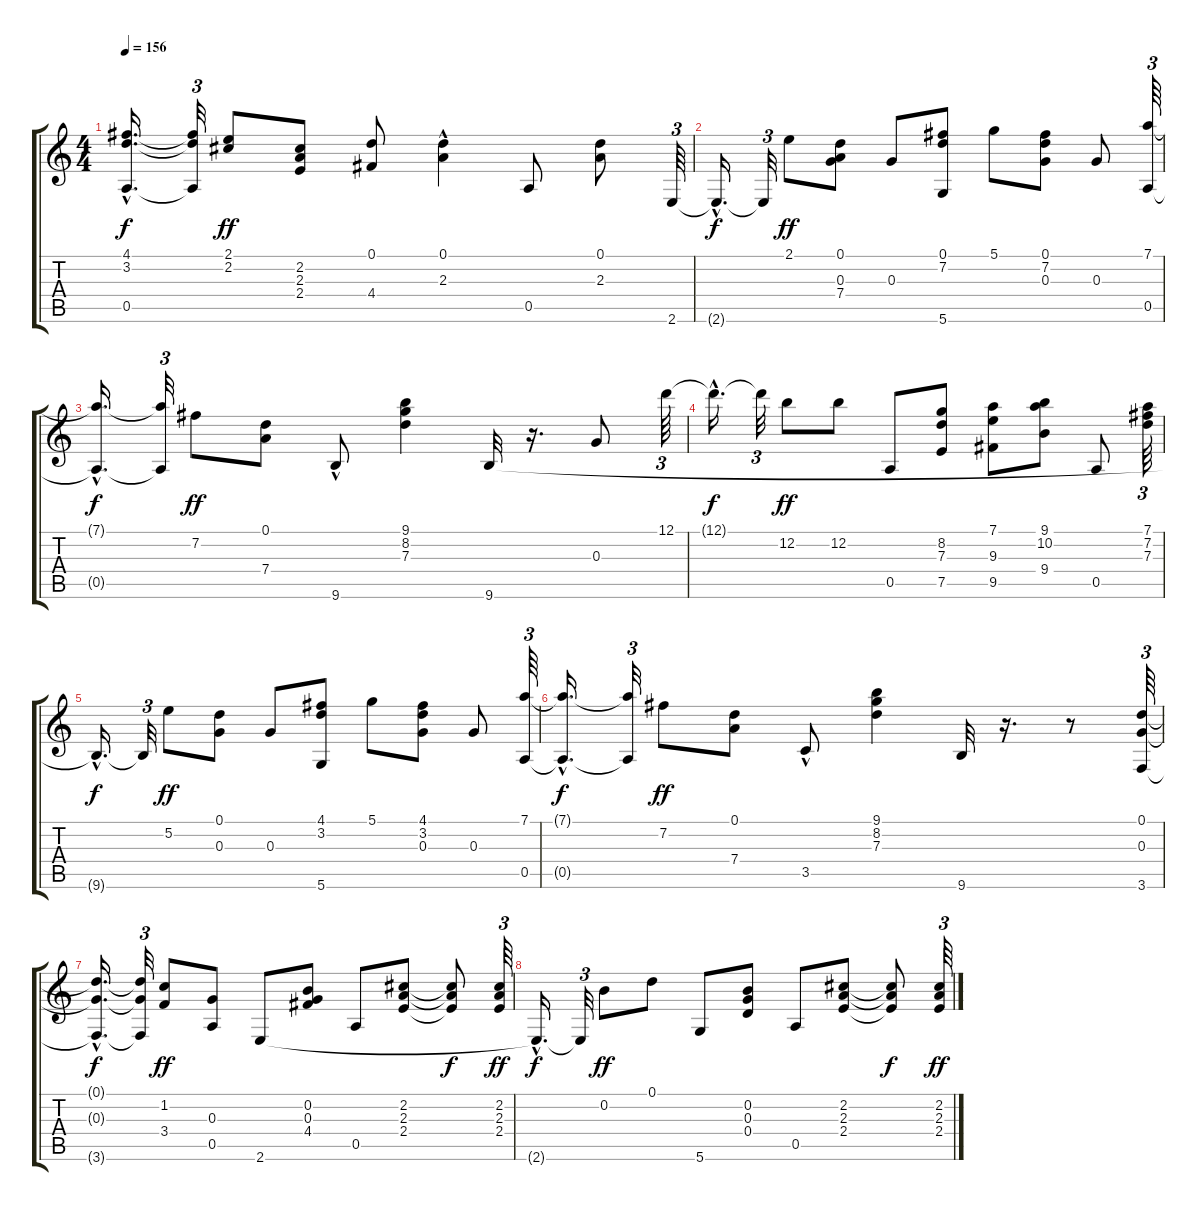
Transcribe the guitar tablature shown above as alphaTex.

\track "" {instrument acousticguitarsteel}
\staff {score tabs}
\tuning (D4 B3 G3 D3 A2 D2) {hide}
\ts (4 4)
\tempo 156
\clef g2
\ks c
(4.1{hac t} 3.2{hac t} 0.5{hac t}).16{d dy f} (4.1{t} 3.2{t} 0.5{t}).32{tu (3 2)} (2.1 2.2).8{dy ff} (2.2 2.3 2.4).8 (0.1 4.4).8 (0.1{hac} 2.3{hac}).4 0.5.8 (0.1 2.3).8 2.6.64{tu (3 2)} |
2.6{hac t}.16{d dy f} 2.6{t}.32{tu (3 2)} 2.1.8{dy ff} (0.1 0.3 7.4).8 0.3.8 (0.1 7.2 5.6).8 5.1.8 (0.1 7.2 0.3).8 0.3.8 (7.1 0.5).64{tu (3 2)} |
(7.1{hac t} 0.5{hac t}).16{d dy f} (7.1{t} 0.5{t}).32{tu (3 2)} 7.2.8{dy ff} (0.1 7.4).8 9.6{hac}.8 (9.1 8.2 7.3).4 9.6.32 r.16{d} 0.3.8 12.1.64{tu (3 2)} |
12.1{hac t}.16{d dy f} 12.1{t}.32{tu (3 2)} 12.2.8{dy ff} 12.2.8 0.5.8 (8.2 7.3 7.5).8 (7.1 9.3 9.5).8 (9.1 10.2 9.4).8 0.5.8 (7.1 7.2 7.3).64{tu (3 2)} |
9.6{hac t}.16{d dy f} 9.6{t}.32{tu (3 2)} 5.2.8{dy ff} (0.1 0.3).8 0.3.8 (4.1 3.2 5.6).8 5.1.8 (4.1 3.2 0.3).8 0.3.8 (7.1 0.5).64{tu (3 2)} |
(7.1{hac t} 0.5{hac t}).16{d dy f} (7.1{t} 0.5{t}).32{tu (3 2)} 7.2.8{dy ff} (0.1 7.4).8 3.5{hac}.8 (9.1 8.2 7.3).4 9.6.32 r.16{d} r.8 (0.1 0.3 3.6).64{tu (3 2)} |
(0.1{hac t} 0.3{hac t} 3.6{hac t}).16{d dy f} (0.1{t} 0.3{t} 3.6{t}).32{tu (3 2)} (1.2 3.4).8{dy ff} (0.3 0.5).8 2.6.8 (0.2 0.3 4.4).8 0.5.8 (2.2 2.3 2.4).8 (2.2{t} 2.3{t} 2.4{t}).8{dy f} (2.2 2.3 2.4).64{tu (3 2) dy ff} |
2.6{hac t}.16{d dy f} 2.6{t}.32{tu (3 2)} 0.2.8{dy ff} 0.1.8 5.6.8 (0.2 0.3 0.4).8 0.5.8 (2.2 2.3 2.4).8 (2.2{t} 2.3{t} 2.4{t}).8{dy f} (2.2 2.3 2.4).64{tu (3 2) dy ff}
